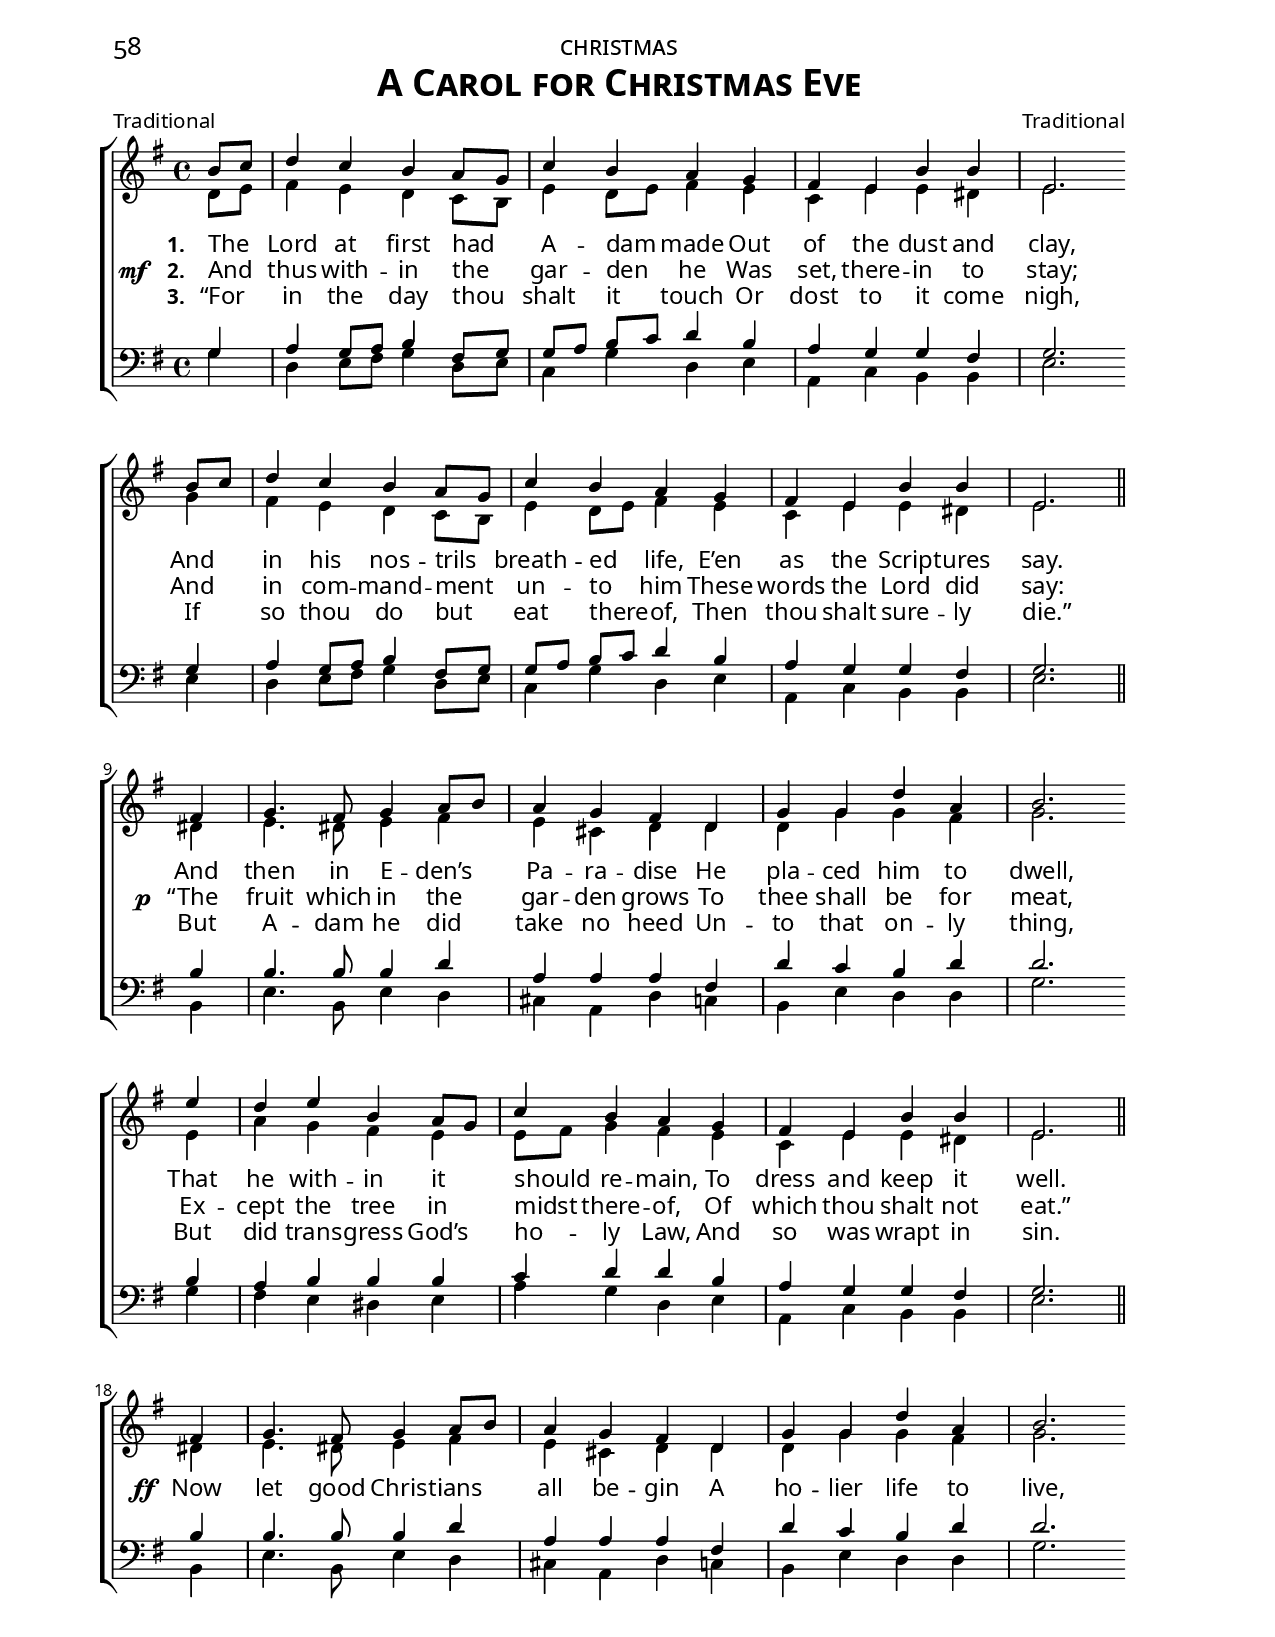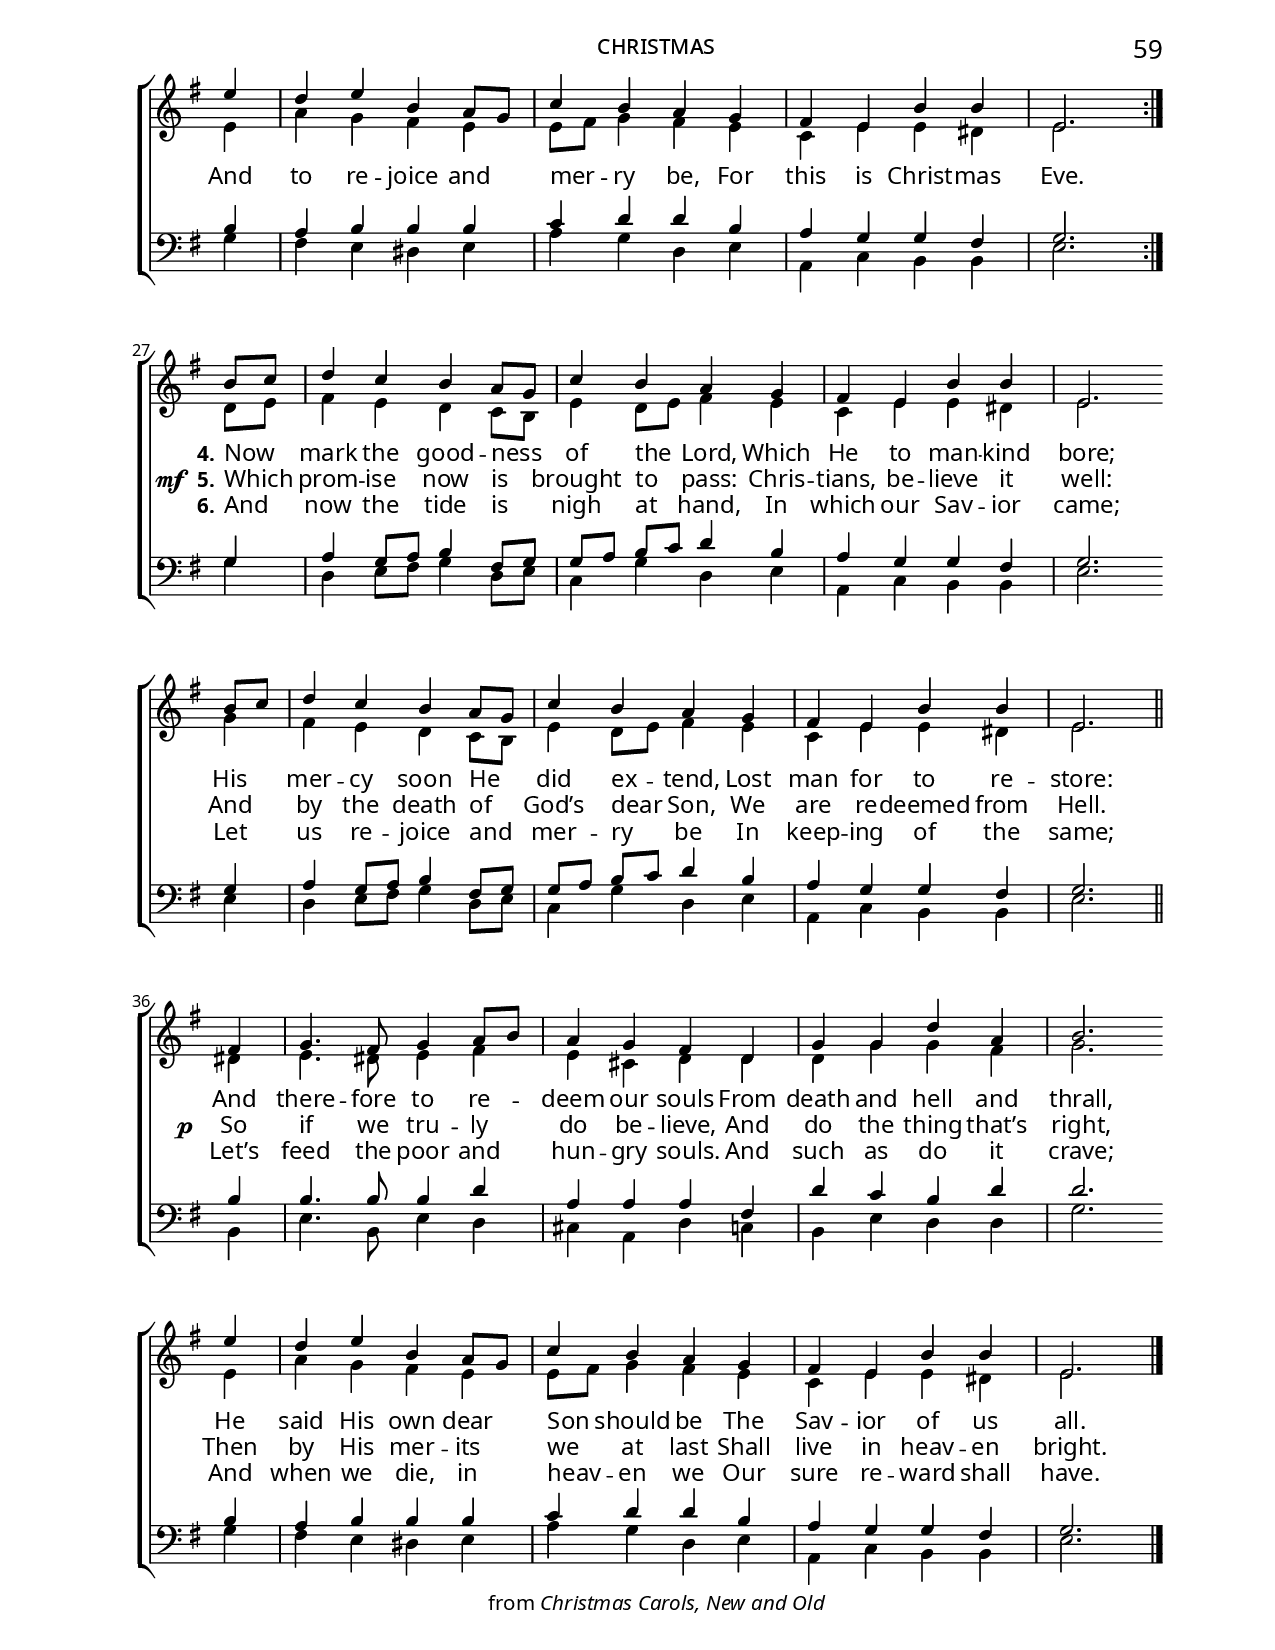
\version "2.24.0"
\include "util.ly"
\header {
  title = \markup{\override #'(font-name . "Garamond Premier Pro Semibold"){ \abs-fontsize #18 \smallCapsOldStyle"A Carol for Christmas Eve"}}
  poet = \markup\oldStyleNum"Traditional"
  composer = \markup\oldStyleNum"Traditional"
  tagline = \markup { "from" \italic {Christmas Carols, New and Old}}
}
\paper {
  %print-all-headers = ##t
  paper-height = 11\in
  paper-width = 8.5\in
  indent = 0\in
  %system-system-spacing = #'((basic-distance . 10) (padding . 0))
  system-system-spacing =
    #'((basic-distance . 0)
       (minimum-distance . 0)
       (padding . -5)
       (stretchability . 100))
  ragged-last-bottom = ##f
  ragged-bottom = ##f
  two-sided = ##t
  inner-margin = 1\in
  outer-margin = 0.75\in
  top-margin = 0.26\in
  bottom-margin = 0.25\in
  first-page-number = #058
  print-first-page-number = ##t
  headerLine = \markup{\override #'(font-name . "Garamond Premier Pro") \smallCapsOldStyle"christmas"}
  oddHeaderMarkup = \markup\fill-line{
     \override #'(font-name . "Garamond Premier Pro")\abs-fontsize #12.5
     \combine 
        \fill-line{"" \if \should-print-page-number
        \oldStylePageNum""
        }
        \fill-line{\headerLine}
  }
  evenHeaderMarkup = \markup {
     \override #'(font-name . "Garamond Premier Pro")\abs-fontsize #12.5
     \combine
        \if \should-print-page-number
        \oldStylePageNum""
        \fill-line{\headerLine}
  }
}
#(set-global-staff-size 18) \paper{ #(define fonts (make-pango-font-tree "Garamond Premier Pro" "Garamond Premier Pro" "Garamond Premier Pro" (/ 18 20))) }
global = {
  \key g \major
  \time 4/4
  \autoBeamOff
  \override DynamicLineSpanner.staff-padding = #0.0
  \override DynamicLineSpanner.Y-extent = #'(0 . 0)
}

sopMusic = \relative c'' {
  \partial 4 b8[ c] |
  d4 c b a8[ g] |
  c4 b a g |
  fis e b' b |
  
  e,2. \bar""\break b'8[ c] |
  d4 c b a8[ g] |
  c4 b a g |
  fis e b' b |
  \partial 2. e,2. \bar "||" \break
  
  \partial 4 fis4 |
  g4. fis8 g4 a8[ b] |
  a4 g fis d |
  g g d' a |
  b2. \bar""\break e4 |
  
  d e b a8[ g] |
  c4 b a g |
  fis e b' b |
  \partial 2. e,2. \bar "||" \break
  
  \partial 4 fis4 |
  g4. fis8 g4 a8[ b] |
  a4 g fis d |
  g g d' a |
  b2. \bar""\break e4 |
  
  d4 e b a8[ g] |
  c4 b a g |
  fis e b' b |
  \partial 2. e,2. \bar ":|." \break
  
  
  
  \partial 4 b'8[ c] |
  d4 c b a8[ g] |
  c4 b a g |
  fis e b' b |
  
  e,2. \bar""\break b'8[ c] |
  d4 c b a8[ g] |
  c4 b a g |
  fis e b' b |
  \partial 2. e,2. \bar "||" \break
  
  \partial 4 fis4 |
  g4. fis8 g4 a8[ b] |
  a4 g fis d |
  g g d' a |
  b2. \bar""\break e4 |
  
  d e b a8[ g] |
  c4 b a g |
  fis e b' b |
  \partial 2. e,2. \bar "|."
}
sopWords = \lyricmode {
  
}

altoMusic = \relative c' {
  d8[ e] |
  fis4 e d c8[ b] |
  e4 d8[ e] fis4 e |
  c e e dis |
  
  e2. g4 |
  fis e d c8[ b] |
  e4 d8[ e] fis4 e |
  c e e dis |
  e2. \bar "||"
  
  dis!4 |
  e4. dis8 e4 fis |
  e cis d d |
  d g g fis |
  g2. e4 |
  
  a g fis e |
  e8[ fis] g4 fis e |
  c e e dis |
  e2. \bar "||"
  
  dis!4 |
  e4. dis8 e4 fis |
  e cis d d |
  d g g fis |
  g2. e4 |
  
  a g fis e |
  e8[ fis] g4 fis e |
  c e e dis |
  e2. \bar ":|."
  
  
  
  
  d8[ e] |
  fis4 e d c8[ b] |
  e4 d8[ e] fis4 e |
  c e e dis |
  
  e2. g4 |
  fis e d c8[ b] |
  e4 d8[ e] fis4 e |
  c e e dis |
  e2. \bar "||"
  
  dis!4 |
  e4. dis8 e4 fis |
  e cis d d |
  d g g fis |
  g2. e4 |
  
  a g fis e |
  e8[ fis] g4 fis e |
  c e e dis |
  e2. \bar "|."
}
altoWords = {
  \dropLyricsVII
  \lyricmode {
    \set stanza = #"1. "
    The Lord at first had A -- dam made Out of the dust and clay,
    And in his nos -- trils breath -- ed life, E’en as the Scrip -- tures say.
    
    And then in E -- den’s Pa -- ra -- dise He pla -- ced him to dwell,
    That he with -- in it should re -- main, To dress and keep it well.
  }
  \set stanza = \markup\dynamic"ff "
  \lyricmode{
    Now let good Chris -- tians all be -- gin A ho -- lier life to live,
    And to re -- joice and mer -- ry be, For this is Christ -- mas Eve.

    \set stanza = #"4."
    Now mark the good -- ness of the Lord, Which He to man -- kind bore;
    His mer -- cy soon He did ex -- tend, Lost man for to re -- store:
    And there -- fore to re -- deem our souls From death and hell and thrall,
    He said His own dear Son should be The Sav -- ior of us all.
  }
}
altoWordsII = {
  \dropLyricsVII
  \set stanza = \markup{\dynamic"mf  " "2. "}
  \lyricmode {
  %\markup\italic
    And thus with -- in the gar -- den he Was set, there -- in to stay;
    And in com -- mand -- ment un -- to him
    These words the Lord did say:
  }
  \set stanza = \markup\dynamic"p "
  \lyricmode{
    “The fruit which in the gar -- den grows To thee shall be for meat,
    Ex -- cept the tree in midst there -- of,
    Of which thou shalt not eat.”
    
    \repeat unfold 28 {\skip1}
  }
  \set stanza = \markup{\dynamic" mf " "5."}
  \lyricmode {
    Which prom -- ise now is brought to pass: Chris -- tians, be -- lieve it well:
    And by the death of God’s dear Son, We are re -- deemed from Hell.
  }
  \set stanza = \markup\dynamic"p "
  \lyricmode{
    So if we tru -- ly do be -- lieve, And do the thing that’s right,
    Then by His mer -- its we at last Shall live in heav -- en bright.
  }
}
altoWordsIII = \lyricmode {
  \dropLyricsVII
  \set stanza = #"3. "
  “For in the day thou shalt it touch Or dost to it come nigh,
  If so thou do but eat there -- of, Then thou shalt sure -- ly die.”
  But A -- dam he did take no heed Un -- to that on -- ly thing,
  But did trans -- gress God’s ho -- ly Law, And so was wrapt in sin.
  
  \repeat unfold 28 {\skip1}
  \set stanza = #"6."
  And now the tide is nigh at hand, In which our Sav -- ior came;
  Let us re -- joice and mer -- ry be In keep -- ing of the same;
  Let’s feed the poor and hun -- gry souls. And such as do it crave;
  And when we die, in heav -- en we Our sure re -- ward shall have.
}
altoWordsIV = \lyricmode {
}
altoWordsV = \lyricmode {
}
altoWordsVI = \lyricmode {
}
tenorMusic = \relative c' {
  g4 |
  a g8[ a] b4 fis8[ g] |
  g[ a] b[ c] d4 b |
  a g g fis |
  
  g2. g4 |
  a g8[ a] b4 fis8[ g] |
  g[ a] b[ c] d4 b |
  a g g fis |
  g2. \bar "||"
  
  b4 |
  b4. b8 b4 d |
  a a a fis |
  d' c b d |
  d2. b4 |
  
  a b b b |
  c d d b |
  a g g fis |
  g2. \bar "||"
  
  b4 |
  b4. b8 b4 d |
  a a a fis |
  d' c b d |
  d2. b4 |
  
  a b b b |
  c d d b |
  a g g fis |
  g2. \bar ":|."
  
  
  
  g4 |
  a g8[ a] b4 fis8[ g] |
  g[ a] b[ c] d4 b |
  a g g fis |
  
  g2. g4 |
  a g8[ a] b4 fis8[ g] |
  g[ a] b[ c] d4 b |
  a g g fis |
  g2. \bar "||"
  
  b4 |
  b4. b8 b4 d |
  a a a fis |
  d' c b d |
  d2. b4 |
  
  a b b b |
  c d d b |
  a g g fis |
  g2. \bar "|."
}
tenorWords = \lyricmode {

}

bassMusic = \relative c' {
  g4 |
  d e8[ fis] g4 d8[ e] |
  c4 g' d e |
  a, c b b |
  
  e2. e4 |
  d e8[ fis] g4 d8[ e] |
  c4 g' d e |
  a, c b b |
  e2. \bar "||"
  
  b4 |
  e4. b8 e4 d |
  cis a d c |
  b e d d |
  g2. g4 |
  
  fis e dis e |
  a g d e |
  a, c b b |
  e2. \bar "||"
  
  b4 |
  e4. b8 e4 d |
  cis a d c |
  b e d d |
  g2. g4 |
  
  fis e dis e |
  a g d e |
  a, c b b |
  e2. \bar ":|."
  
  
  
  
  
  g4 |
  d e8[ fis] g4 d8[ e] |
  c4 g' d e |
  a, c b b |
  
  e2. e4 |
  d e8[ fis] g4 d8[ e] |
  c4 g' d e |
  a, c b b |
  e2. \bar "||"
  
  b4 |
  e4. b8 e4 d |
  cis a d c |
  b e d d |
  g2. g4 |
  
  fis e dis e |
  a g d e |
  a, c b b |
  e2. \bar "|."
}
bassWords = \lyricmode {

}

pianoRH = \relative c' {
  
}
pianoLH = \relative c' {
  
}

\score {
  <<
   \new ChoirStaff <<
%    \new Lyrics = sopranos \with { \override VerticalAxisGroup.nonstaff-relatedstaff-spacing = #'((basic-distance . 1)) }
    \new Staff = women <<
      \new Voice = "sopranos" { \voiceOne << \global \sopMusic >> }
      \new Voice = "altos" { \voiceTwo << \global \altoMusic >> }
    >>
    \new Lyrics \with { alignAboveContext = #"women"} \lyricsto "sopranos" \sopWords
     \new Lyrics = "altosVI"  \with { alignBelowContext = #"women"} \lyricsto "altos" \altoWordsVI
    \new Lyrics = "altosV"  \with { alignBelowContext = #"women"} \lyricsto "altos" \altoWordsV
    \new Lyrics = "altosIV"  \with { alignBelowContext = #"women"} \lyricsto "altos" \altoWordsIV
    \new Lyrics = "altosIII"  \with { alignBelowContext = #"women"} \lyricsto "altos" \altoWordsIII
    \new Lyrics = "altosII"  \with { alignBelowContext = #"women"} \lyricsto "altos" \altoWordsII
    \new Lyrics = "altos"  \with { alignBelowContext = #"women" \override VerticalAxisGroup.nonstaff-relatedstaff-spacing = #'((basic-distance . 1))} \lyricsto "altos" \altoWords
   \new Staff = men <<
      \clef bass
      \new Voice = "tenors" { \voiceOne << \global \tenorMusic >> }
      \new Voice = "basses" { \voiceTwo << \global \bassMusic >> }
    >>
    \new Lyrics \with { alignAboveContext = #"men" \override VerticalAxisGroup.nonstaff-relatedstaff-spacing = #'((basic-distance . 1)) } \lyricsto "tenors" \tenorWords
    \new Lyrics \with { alignBelowContext = #"men" \override VerticalAxisGroup.nonstaff-relatedstaff-spacing = #'((basic-distance . 1)) } \lyricsto "basses" \bassWords
  >>
%    \new PianoStaff << \new Staff { \new Voice { \pianoRH } } \new Staff { \clef "bass" \pianoLH } >>
  >>
  \layout {
  \context {
    \Lyrics
    \override LyricText.font-size = #1.3
  }
    \context {
      \Score
      %\override SpacingSpanner.base-shortest-duration = #(ly:make-moment 1/8)
      %\override SpacingSpanner.common-shortest-duration = #(ly:make-moment 1/4)
    }
    \context {
      % Remove all empty staves
      % \Staff \RemoveEmptyStaves \override VerticalAxisGroup.remove-first = ##t
    }
    \context {
      \Lyrics
      \override LyricText.X-offset = #center-on-word
    }
  }
}

